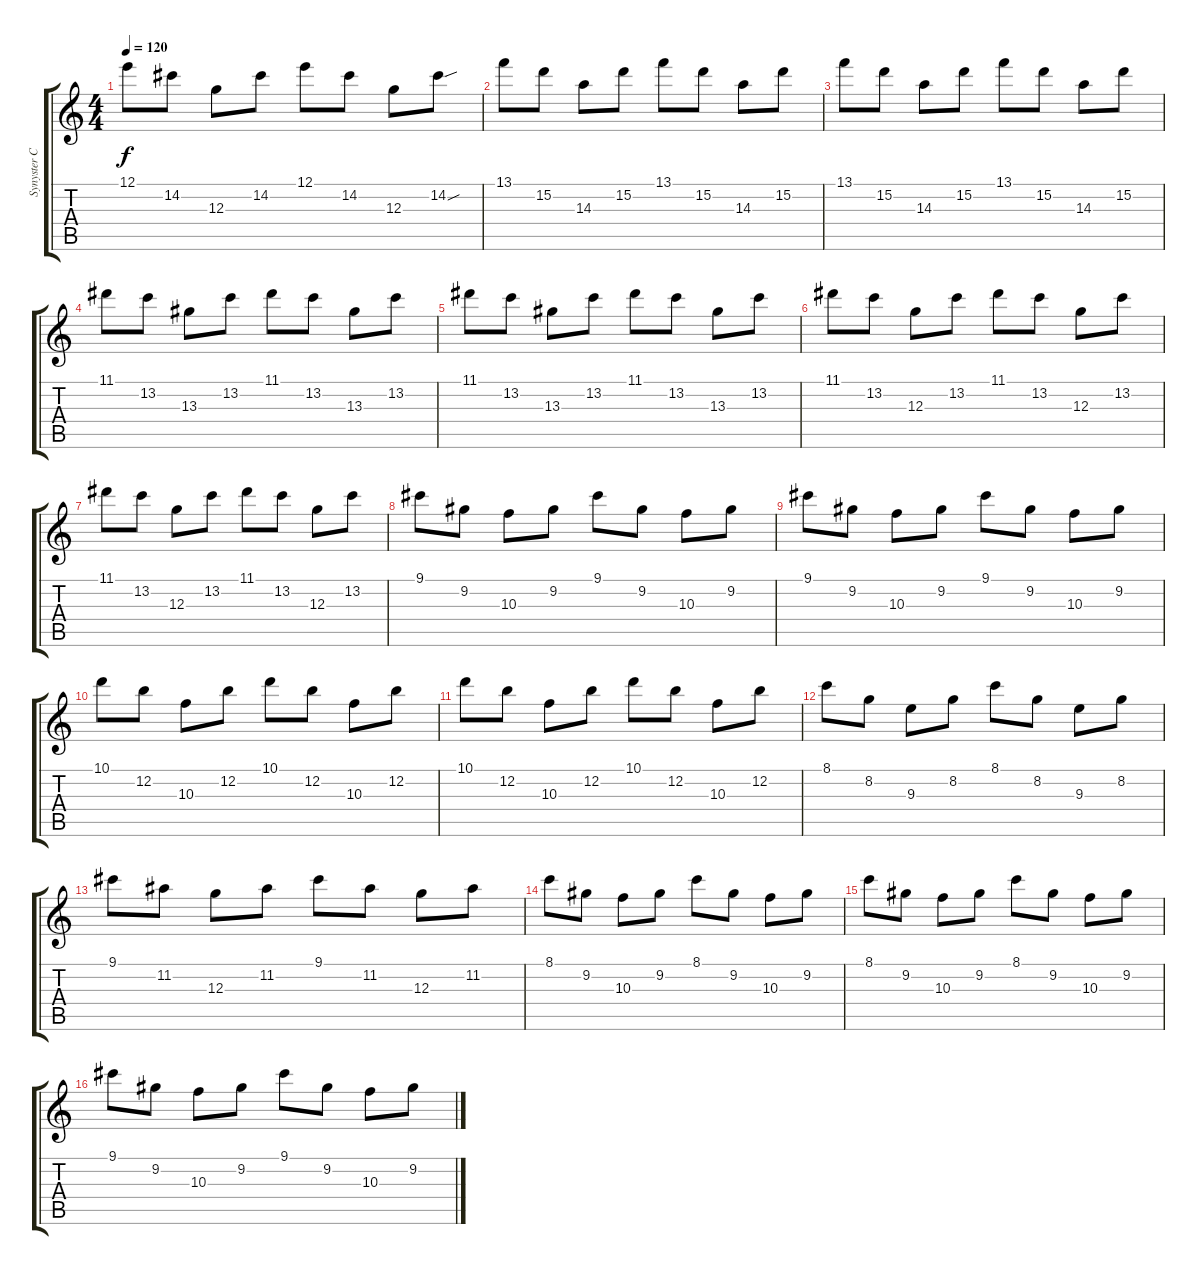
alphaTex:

\track ("Synyster Clean" "Synyster C") {instrument electricguitarclean}
\staff {score tabs}
\tuning (E4 B3 G3 D3 A2 D2) {hide}
\ts (4 4)
\tempo 120
\clef g2
\ks c
12.1.8{dy f} 14.2.8 12.3.8 14.2.8 12.1.8 14.2.8 12.3.8 14.2{sou}.8 |
13.1.8 15.2.8 14.3.8 15.2.8 13.1.8 15.2.8 14.3.8 15.2.8 |
13.1.8 15.2.8 14.3.8 15.2.8 13.1.8 15.2.8 14.3.8 15.2.8 |
11.1.8 13.2.8 13.3.8 13.2.8 11.1.8 13.2.8 13.3.8 13.2.8 |
11.1.8 13.2.8 13.3.8 13.2.8 11.1.8 13.2.8 13.3.8 13.2.8 |
11.1.8 13.2.8 12.3.8 13.2.8 11.1.8 13.2.8 12.3.8 13.2.8 |
11.1.8 13.2.8 12.3.8 13.2.8 11.1.8 13.2.8 12.3.8 13.2.8 |
9.1.8 9.2.8 10.3.8 9.2.8 9.1.8 9.2.8 10.3.8 9.2.8 |
9.1.8 9.2.8 10.3.8 9.2.8 9.1.8 9.2.8 10.3.8 9.2.8 |
10.1.8 12.2.8 10.3.8 12.2.8 10.1.8 12.2.8 10.3.8 12.2.8 |
10.1.8 12.2.8 10.3.8 12.2.8 10.1.8 12.2.8 10.3.8 12.2.8 |
8.1.8 8.2.8 9.3.8 8.2.8 8.1.8 8.2.8 9.3.8 8.2.8 |
9.1.8 11.2.8 12.3.8 11.2.8 9.1.8 11.2.8 12.3.8 11.2.8 |
8.1.8 9.2.8 10.3.8 9.2.8 8.1.8 9.2.8 10.3.8 9.2.8 |
8.1.8 9.2.8 10.3.8 9.2.8 8.1.8 9.2.8 10.3.8 9.2.8 |
9.1.8 9.2.8 10.3.8 9.2.8 9.1.8 9.2.8 10.3.8 9.2.8
